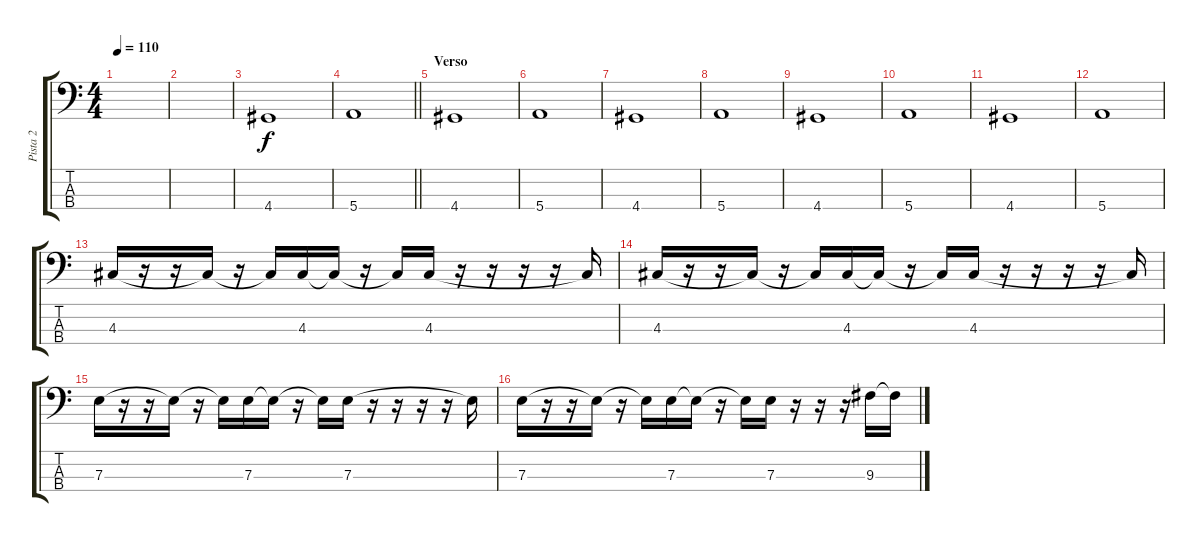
\track ("Pista 2" "Pista 2") {instrument electricbassfinger}
\staff {score tabs}
\tuning (G2 D2 A1 E1) {hide}
\ts (4 4)
\tempo 110
\clef f4
\ks c
|
|
4.4.1 |
\barLineRight lightlight
5.4.1 |
\section ("" "Verso")
4.4.1 |
5.4.1 |
4.4.1 |
5.4.1 |
4.4.1 |
5.4.1 |
4.4.1 |
5.4.1 |
4.3.16 r.16 r.16 4.3{t}.16 r.16 4.3{t}.16 4.3.16 4.3{t}.16 r.16 4.3{t}.16 4.3.16 r.16 r.16 r.16 r.16 4.3{t}.16 |
4.3.16 r.16 r.16 4.3{t}.16 r.16 4.3{t}.16 4.3.16 4.3{t}.16 r.16 4.3{t}.16 4.3.16 r.16 r.16 r.16 r.16 4.3{t}.16 |
7.3.16 r.16 r.16 7.3{t}.16 r.16 7.3{t}.16 7.3.16 7.3{t}.16 r.16 7.3{t}.16 7.3.16 r.16 r.16 r.16 r.16 7.3{t}.16 |
7.3.16 r.16 r.16 7.3{t}.16 r.16 7.3{t}.16 7.3.16 7.3{t}.16 r.16 7.3{t}.16 7.3.16 r.16 r.16 r.16 9.3.16 9.3{t}.16
